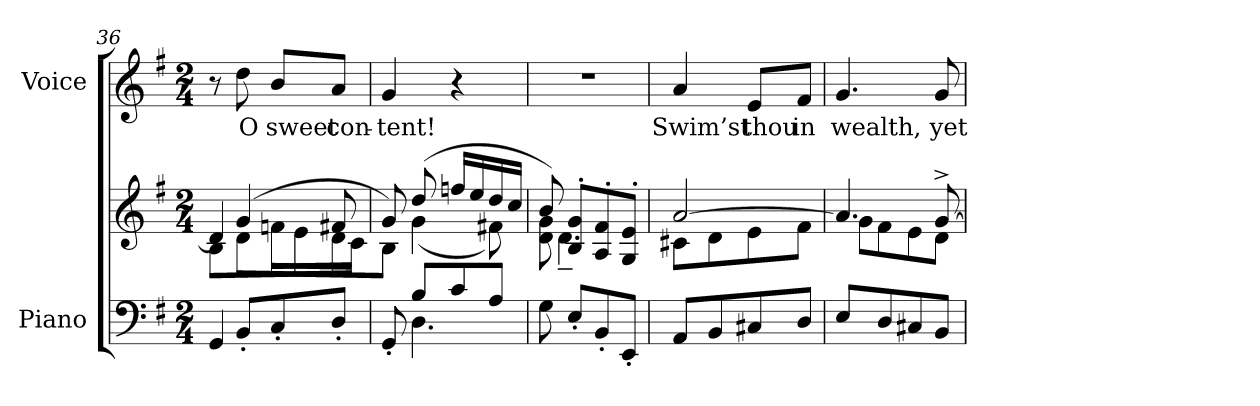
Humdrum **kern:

**kern	**kern	**kern	**text
*part2	*part2	*part1	*part1
*staff3	*staff2	*staff1	*staff1
*I"Piano	*	*I"Voice	*
*I'Pno	*	*	*
*clefF4	*clefG2	*clefG2	*
*k[f#]	*k[f#]	*k[f#]	*
*M2/4	*M2/4	*M2/4	*
=36	=36	=36	=36
*	*^	*	*
8GG/J	8d/J]	8B\J	8r	.
8BB'/L	(4g/	8d\L	8dd\	O
8C'/	.	16fn\L	8b/L	sweet
.	.	16e\	.	.
8D'/J	8f#X/	16d\	8a/J	con-
.	.	16c\J	.	.
=37	=37	=37	=37	=37
*^	*	*	*	*
8GG'/	8ryy	8g/)	8B\J	4g/	-tent!
8B/L	4.D\	(8dd/	(4g\	.	.
8c/	.	16ffn/LL	.	4r	.
.	.	16ee/	.	.	.
8A/J	.	16dd/	8f#X\)	.	.
.	.	16cc/JJ	.	.	.
*v	*v	*	*	*	*
=38	=38	=38	=38	=38
8G\	8b/)	8d\ 8g\	2r	.
8E'/L	8B/' 8g/'L	4.d~\	.	.
8BB'/	8A/' 8f#/'	.	.	.
8EE'/J	8G/' 8e/'J	.	.	.
=39	=39	=39	=39	=39
8AA/L	[2a/	8c#X\L	4a/	Swim’st
8BB/	.	8d\	.	.
8C#X/	.	8e\	8e/L	thou
8D/J	.	8f#\J	8f#/J	in
=40	=40	=40	=40	=40
8E/L	4.a/]	8g\L	4.g/	wealth,
8D/	.	8f#\	.	.
8C#X/	.	8e\	.	.
8BB/J	[8g^/	8d\J	8g/	yet
*	*v	*v	*	*
=	=	=	=
*-	*-	*-	*-
